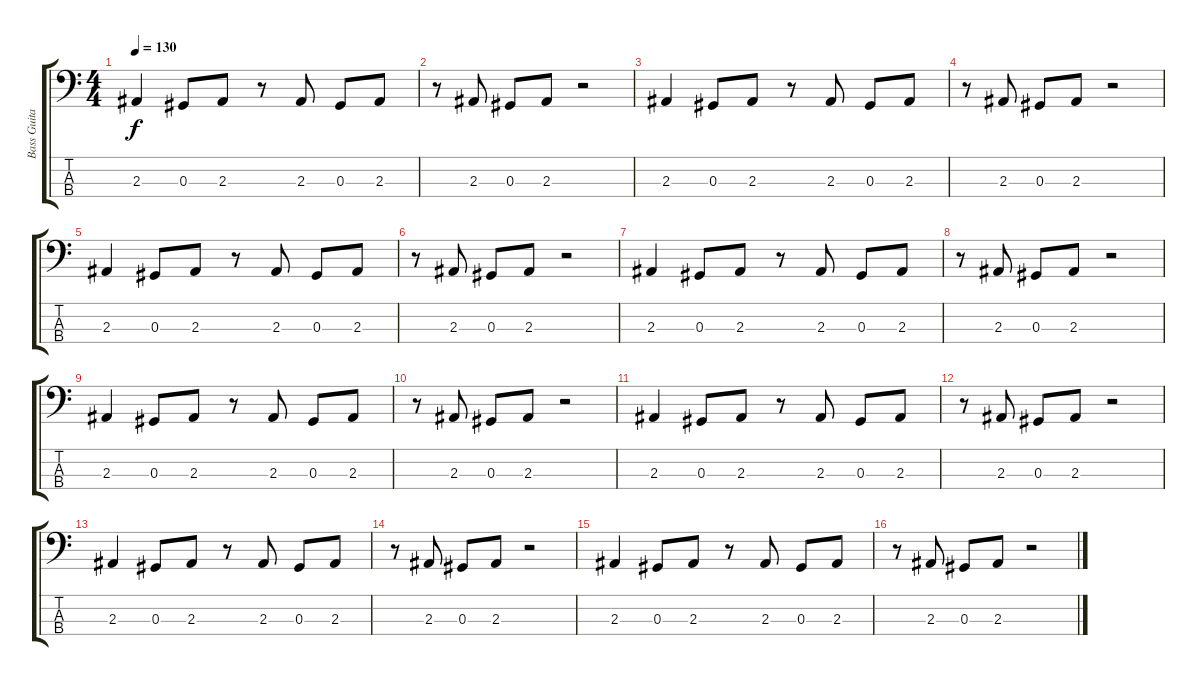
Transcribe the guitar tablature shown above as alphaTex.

\track ("Bass Guitar - Intro" "Bass Guita") {instrument slapbass1}
\staff {score tabs}
\tuning (Gb2 Db2 Ab1 Eb1) {hide}
\ts (4 4)
\tempo 130
\clef f4
\ks c
2.3.4{dy f instrument slapbass1} 0.3.8 2.3.8 r.8 2.3.8 0.3.8 2.3.8 |
r.8 2.3.8 0.3.8 2.3.8 r.2 |
2.3.4 0.3.8 2.3.8 r.8 2.3.8 0.3.8 2.3.8 |
r.8 2.3.8 0.3.8 2.3.8 r.2 |
2.3.4 0.3.8 2.3.8 r.8 2.3.8 0.3.8 2.3.8 |
r.8 2.3.8 0.3.8 2.3.8 r.2 |
2.3.4 0.3.8 2.3.8 r.8 2.3.8 0.3.8 2.3.8 |
r.8 2.3.8 0.3.8 2.3.8 r.2 |
2.3.4 0.3.8 2.3.8 r.8 2.3.8 0.3.8 2.3.8 |
r.8 2.3.8 0.3.8 2.3.8 r.2 |
2.3.4 0.3.8 2.3.8 r.8 2.3.8 0.3.8 2.3.8 |
r.8 2.3.8 0.3.8 2.3.8 r.2 |
2.3.4 0.3.8 2.3.8 r.8 2.3.8 0.3.8 2.3.8 |
r.8 2.3.8 0.3.8 2.3.8 r.2 |
2.3.4 0.3.8 2.3.8 r.8 2.3.8 0.3.8 2.3.8 |
r.8 2.3.8 0.3.8 2.3.8 r.2
